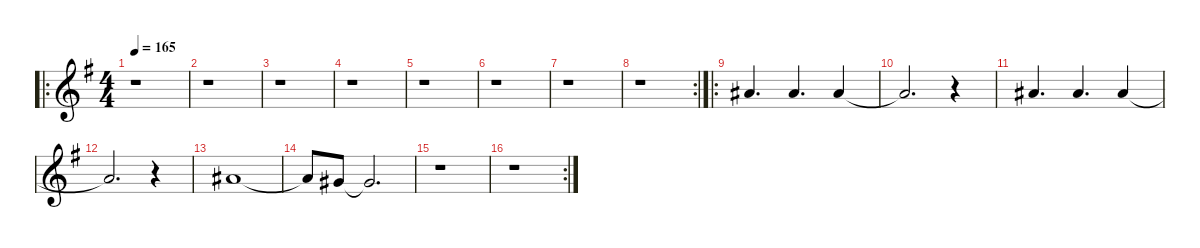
\defaultSystemsLayout 4
\hideDynamics
\bracketExtendMode nobrackets
\singleTrackTrackNamePolicy hidden
\multiTrackTrackNamePolicy hidden
\firstSystemTrackNameMode fullname
\otherSystemsTrackNameOrientation horizontal
\track ("Devin Townsend (Vocals)" "eh.") {instrument englishhorn}
\staff {score}
\tuning (E4 B3 G3 D3 A2 E2)
\displaytranspose 7
\ro
\ts (4 4)
\tempo 165
\clef g2
\ks g
r.1{dy f instrument englishhorn beam Down} |
r.1{beam Down} |
r.1{beam Down} |
r.1{beam Down} |
r.1{beam Down} |
r.1{beam Down} |
r.1{beam Down} |
\rc 2
r.1{beam Down} |
\ro
4.2{acc #}.4{d instrument englishhorn beam Up} 4.2{acc #}.4{d beam Up} 4.2{acc #}.4{beam Up} |
4.2{t acc #}.2{d beam Up} r.4{beam Up} |
4.2{acc #}.4{d beam Up} 4.2{acc #}.4{d beam Up} 4.2{acc #}.4{beam Up} |
4.2{t acc #}.2{d beam Up} r.4{beam Up} |
4.2{acc #}.1{beam Up} |
4.2{t acc #}.8{beam Up} 2.2{acc #}.8{beam Up} 2.2{t acc #}.2{d beam Up} |
r.1{beam Down} |
\rc 2
r.1{beam Down}
